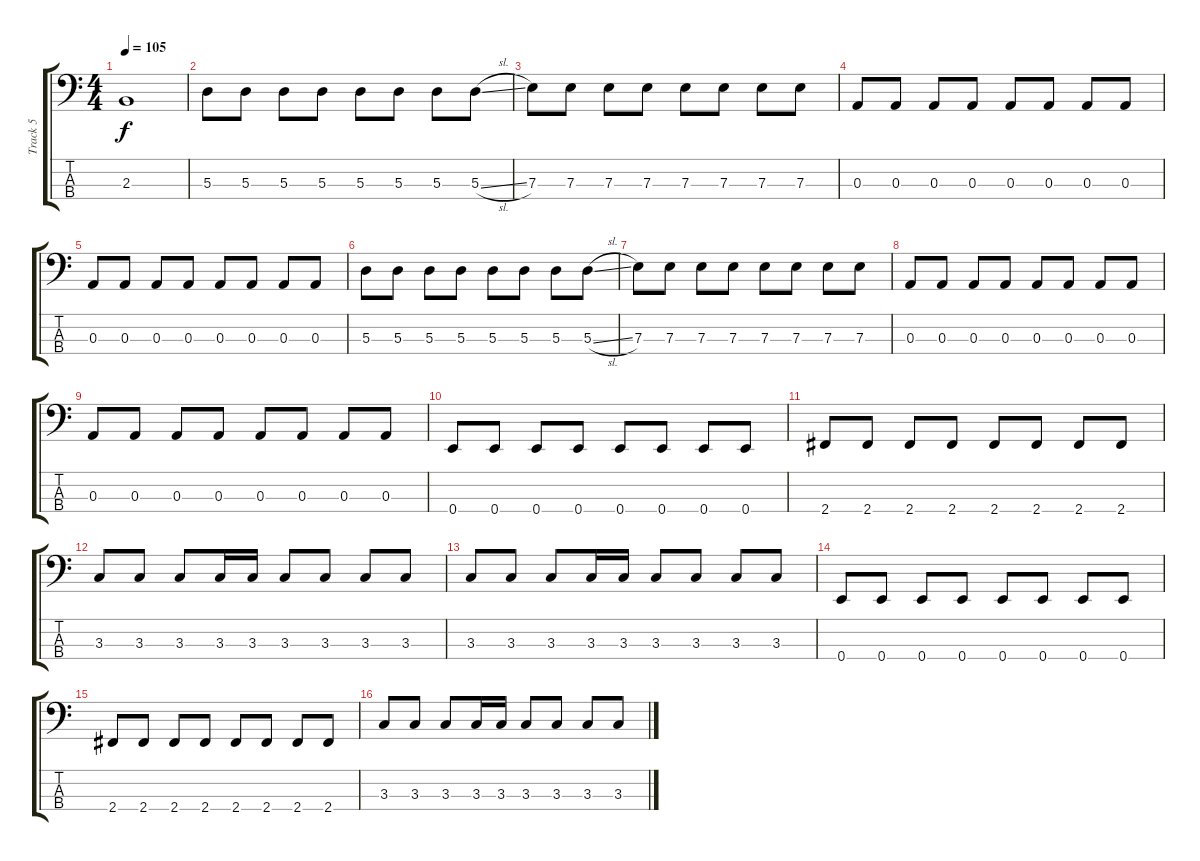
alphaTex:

\track ("Track 5" "Track 5") {instrument electricbasspick}
\staff {score tabs}
\tuning (G2 D2 A1 E1) {hide}
\ts (4 4)
\tempo 105
\clef f4
\ks c
2.3{t}.1{dy f} |
5.3.8 5.3.8 5.3.8 5.3.8 5.3.8 5.3.8 5.3.8 5.3{sl}.8 |
7.3.8 7.3.8 7.3.8 7.3.8 7.3.8 7.3.8 7.3.8 7.3.8 |
0.3.8 0.3.8 0.3.8 0.3.8 0.3.8 0.3.8 0.3.8 0.3.8 |
0.3.8 0.3.8 0.3.8 0.3.8 0.3.8 0.3.8 0.3.8 0.3.8 |
5.3.8 5.3.8 5.3.8 5.3.8 5.3.8 5.3.8 5.3.8 5.3{sl}.8 |
7.3.8 7.3.8 7.3.8 7.3.8 7.3.8 7.3.8 7.3.8 7.3.8 |
0.3.8 0.3.8 0.3.8 0.3.8 0.3.8 0.3.8 0.3.8 0.3.8 |
0.3.8 0.3.8 0.3.8 0.3.8 0.3.8 0.3.8 0.3.8 0.3.8 |
0.4.8 0.4.8 0.4.8 0.4.8 0.4.8 0.4.8 0.4.8 0.4.8 |
2.4.8 2.4.8 2.4.8 2.4.8 2.4.8 2.4.8 2.4.8 2.4.8 |
3.3.8 3.3.8 3.3.8 3.3.16 3.3.16 3.3.8 3.3.8 3.3.8 3.3.8 |
3.3.8 3.3.8 3.3.8 3.3.16 3.3.16 3.3.8 3.3.8 3.3.8 3.3.8 |
0.4.8 0.4.8 0.4.8 0.4.8 0.4.8 0.4.8 0.4.8 0.4.8 |
2.4.8 2.4.8 2.4.8 2.4.8 2.4.8 2.4.8 2.4.8 2.4.8 |
3.3.8 3.3.8 3.3.8 3.3.16 3.3.16 3.3.8 3.3.8 3.3.8 3.3.8
